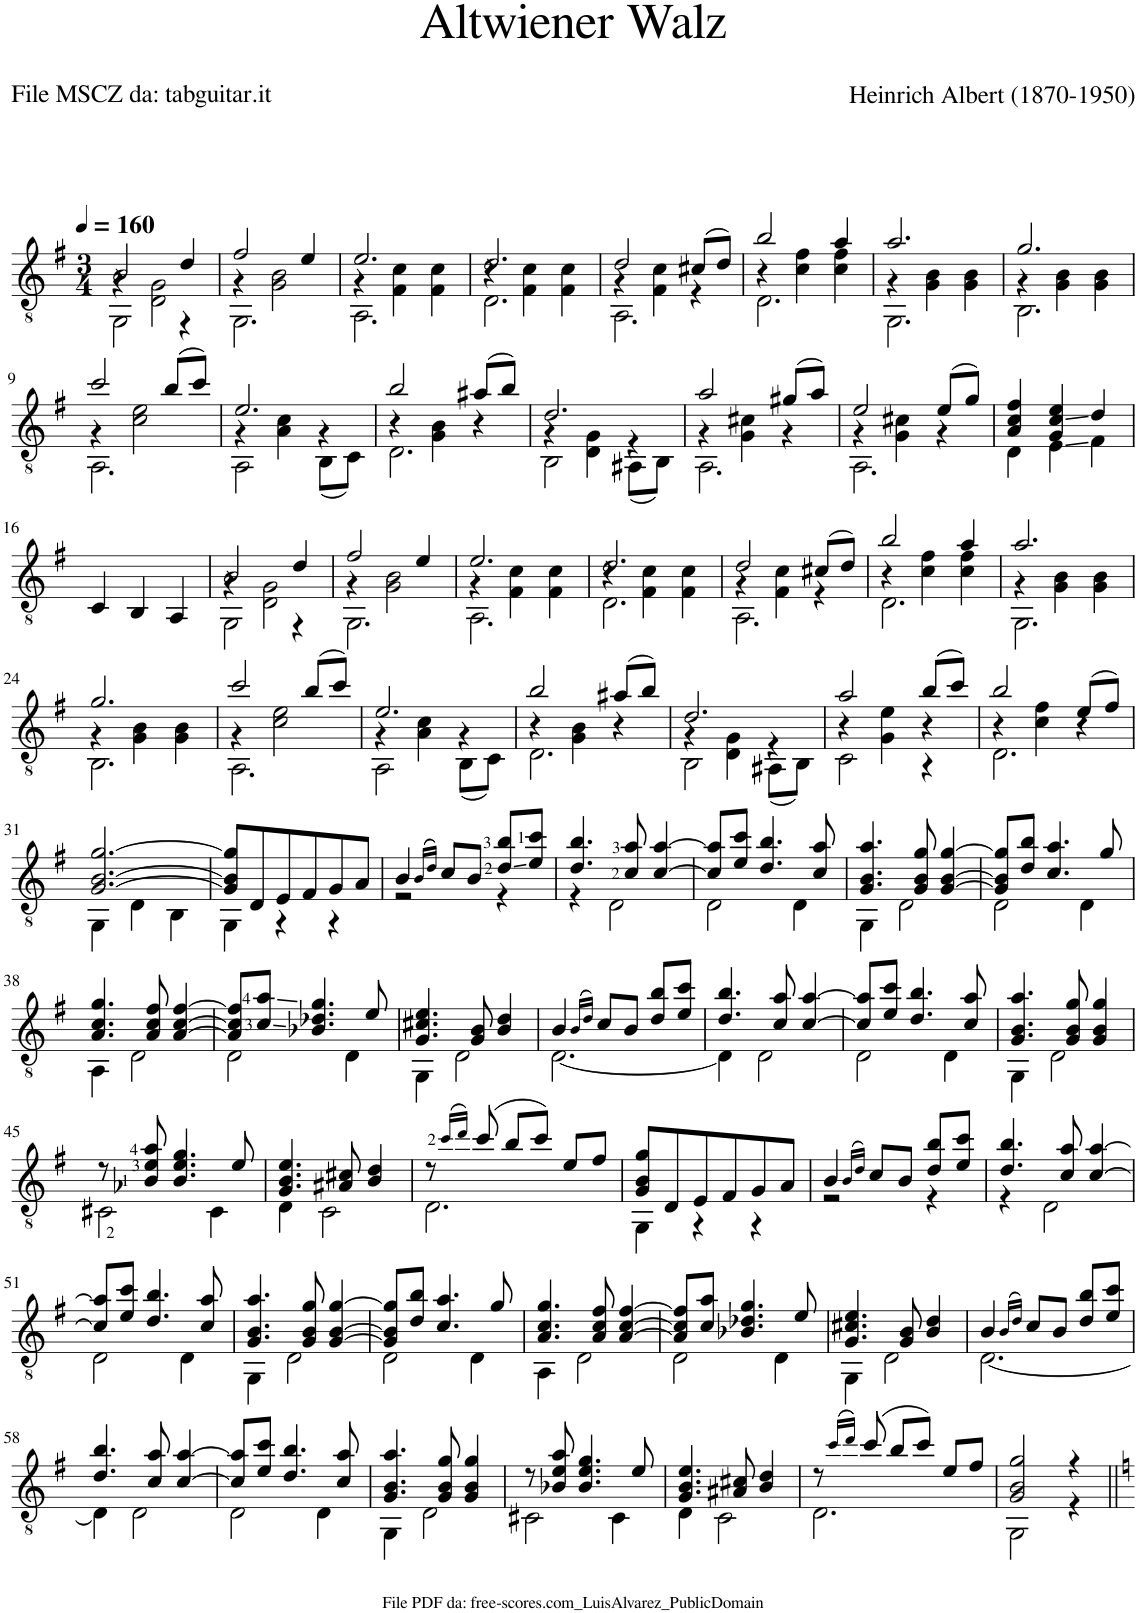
**kern
*part1
*staff1
*I"Guitar
*I'Guit.
*clefGv2
*k[f#]
*M3/4
*MM160
=1
*^
*	*^
2B/	4r	2GG\
.	2D\ 2G\	.
4d/	.	4r
=2	=2	=2
2f#/	4r	2.GG\
.	2G\ 2B\	.
4e/	.	.
=3	=3	=3
2.e/	4r	2.AA\
.	4F#\ 4c\	.
.	4F#\ 4c\	.
=4	=4	=4
2.d/	4r	2.D\
.	4F#\ 4c\	.
.	4F#\ 4c\	.
=5	=5	=5
2d/	4r	2.AA\
.	4F#\ 4c\	.
(8c#X/L	4r	.
8d/J)	.	.
=6	=6	=6
2b/	4r	2.D\
.	4c\ 4f#\	.
4a/	4c\ 4f#\	.
=7	=7	=7
2.a/	4r	2.GG\
.	4G\ 4B\	.
.	4G\ 4B\	.
=8	=8	=8
2.g/	4r	2.BB\
.	4G\ 4B\	.
.	4G\ 4B\	.
!!LO:LB:g=z	!!	!!
=9	=9	=9
2cc/	4r	2.AA\
.	2c\ 2e\	.
(8b/L	.	.
8cc/J)	.	.
=10	=10	=10
2.e/	4r	2AA\
.	4A\ 4c\	.
.	4r	(8BB\L
.	.	8C\J)
=11	=11	=11
2b/	4r	2.D\
.	4G\ 4B\	.
(8a#X/L	4r	.
8b/J)	.	.
=12	=12	=12
2.d/	4r	2BB\
.	4D\ 4G\	.
.	4r	(8AA#X\L
.	.	8BB\J)
=13	=13	=13
2a/	4r	2.AA\
.	4G\ 4c#X\	.
(8g#X/L	4r	.
8a/J)	.	.
=14	=14	=14
2e/	4r	2.AA\
.	4G\ 4c#X\	.
(8e/L	4r	.
8g/J)	.	.
*	*v	*v
=15	=15
4A/ 4c/ 4f#/	4D\
4G/ 4c/ 4e/	4E\
4d/	4F#\
*v	*v
!!LO:LB:g=z
=16
4C/
4BB/
4AA/
=17
*^
*	*^
2B/	4r	2GG\
.	2D\ 2G\	.
4d/	.	4r
=18	=18	=18
2f#/	4r	2.GG\
.	2G\ 2B\	.
4e/	.	.
=19	=19	=19
2.e/	4r	2.AA\
.	4F#\ 4c\	.
.	4F#\ 4c\	.
=20	=20	=20
2.d/	4r	2.D\
.	4F#\ 4c\	.
.	4F#\ 4c\	.
=21	=21	=21
2d/	4r	2.AA\
.	4F#\ 4c\	.
(8c#X/L	4r	.
8d/J)	.	.
=22	=22	=22
2b/	4r	2.D\
.	4c\ 4f#\	.
4a/	4c\ 4f#\	.
=23	=23	=23
2.a/	4r	2.GG\
.	4G\ 4B\	.
.	4G\ 4B\	.
!!LO:LB:g=z	!!	!!
=24	=24	=24
2.g/	4r	2.BB\
.	4G\ 4B\	.
.	4G\ 4B\	.
=25	=25	=25
2cc/	4r	2.AA\
.	2c\ 2e\	.
(8b/L	.	.
8cc/J)	.	.
=26	=26	=26
2.e/	4r	2AA\
.	4A\ 4c\	.
.	4r	(8BB\L
.	.	8C\J)
=27	=27	=27
2b/	4r	2.D\
.	4G\ 4B\	.
(8a#X/L	4r	.
8b/J)	.	.
=28	=28	=28
2.d/	4r	2BB\
.	4D\ 4G\	.
.	4r	(8AA#X\L
.	.	8BB\J)
=29	=29	=29
2a/	4r	2C\
.	4G\ 4e\	.
(8b/L	4r	4r
8cc/J)	.	.
=30	=30	=30
2b/	4r	2.D\
.	4c\ 4f#\	.
(8e/L	4r	.
8f#/J)	.	.
*	*v	*v
!!LO:LB:g=z
=31	=31
[2.G/ [2.B/ [2.g/	4GG\
.	4D\
.	4BB\
=32	=32
8G/] 8B/] 8g/]L	4GG\
8D/	.
8E/	4r
8F#/	.
8G/	4r
8A/J	.
=33	=33
4B/	2r
(16qB/LL	.
16qd/JJ)	.
8c/L	.
8B/J	.
8d/ 8b/L	4r
8e/ 8cc/J	.
=34	=34
4.d/ 4.b/	4r
.	2D\
8c/ 8a/	.
[4c/ [4a/	.
=35	=35
8c/] 8a/]L	2D\
8e/ 8cc/J	.
4.d/ 4.b/	.
.	4D\
8c/ 8a/	.
=36	=36
4.G/ 4.B/ 4.a/	4GG\
.	2D\
8G/ 8B/ 8g/	.
[4G/ [4B/ [4g/	.
=37	=37
8G/] 8B/] 8g/]L	2D\
8d/ 8b/J	.
4.c/ 4.a/	.
.	4D\
8g/	.
!!LO:LB:g=z	!!
=38	=38
4.A/ 4.c/ 4.g/	4AA\
.	2D\
8A/ 8c/ 8f#/	.
[4A/ [4c/ [4f#/	.
=39	=39
8A/] 8c/] 8f#/]L	2D\
8c/ 8a/J	.
4.B-X/ 4.d-X/ 4.g/	.
.	4D\
8e/	.
=40	=40
4.G/ 4.c#X/ 4.e/	4GG\
.	2D\
8G/ 8B/	.
4B/ 4d/	.
=41	=41
4B/	[2.D\
(16qB/LL	.
16qd/JJ)	.
8c/L	.
8B/J	.
8d/ 8b/L	.
8e/ 8cc/J	.
=42	=42
4.d/ 4.b/	4D\]
.	2D\
8c/ 8a/	.
[4c/ [4a/	.
=43	=43
8c/] 8a/]L	2D\
8e/ 8cc/J	.
4.d/ 4.b/	.
.	4D\
8c/ 8a/	.
=44	=44
4.G/ 4.B/ 4.a/	4GG\
.	2D\
8G/ 8B/ 8g/	.
4G/ 4B/ 4g/	.
!!LO:LB:g=z	!!
=45	=45
8r	2C#X\
8B-X/ 8e/ 8a/	.
4.B-/ 4.e/ 4.g/	.
.	4C#\
8e/	.
=46	=46
4.G/ 4.B/ 4.e/	4D\
.	2C\
8A#X/ 8c#X/	.
4B/ 4d/	.
=47	=47
8r	2.D\
(16qcc/LL	.
16qdd/JJ)	.
(8cc/	.
8b/L	.
8cc/J)	.
8e/L	.
8f#/J	.
=48	=48
8G/ 8B/ 8g/L	4GG\
8D/	.
8E/	4r
8F#/	.
8G/	4r
8A/J	.
=49	=49
4B/	2r
(16qB/LL	.
16qd/JJ)	.
8c/L	.
8B/J	.
8d/ 8b/L	4r
8e/ 8cc/J	.
=50	=50
4.d/ 4.b/	4r
.	2D\
8c/ 8a/	.
[4c/ [4a/	.
!!LO:LB:g=z	!!
=51	=51
8c/] 8a/]L	2D\
8e/ 8cc/J	.
4.d/ 4.b/	.
.	4D\
8c/ 8a/	.
=52	=52
4.G/ 4.B/ 4.a/	4GG\
.	2D\
8G/ 8B/ 8g/	.
[4G/ [4B/ [4g/	.
=53	=53
8G/] 8B/] 8g/]L	2D\
8d/ 8b/J	.
4.c/ 4.a/	.
.	4D\
8g/	.
=54	=54
4.A/ 4.c/ 4.g/	4AA\
.	2D\
8A/ 8c/ 8f#/	.
[4A/ [4c/ [4f#/	.
=55	=55
8A/] 8c/] 8f#/]L	2D\
8c/ 8a/J	.
4.B-X/ 4.d-X/ 4.g/	.
.	4D\
8e/	.
=56	=56
4.G/ 4.c#X/ 4.e/	4GG\
.	2D\
8G/ 8B/	.
4B/ 4d/	.
=57	=57
4B/	[2.D\
(16qB/LL	.
16qd/JJ)	.
8c/L	.
8B/J	.
8d/ 8b/L	.
8e/ 8cc/J	.
!!LO:LB:g=z	!!
=58	=58
4.d/ 4.b/	4D\]
.	2D\
8c/ 8a/	.
[4c/ [4a/	.
=59	=59
8c/] 8a/]L	2D\
8e/ 8cc/J	.
4.d/ 4.b/	.
.	4D\
8c/ 8a/	.
=60	=60
4.G/ 4.B/ 4.a/	4GG\
.	2D\
8G/ 8B/ 8g/	.
4G/ 4B/ 4g/	.
=61	=61
8r	2C#X\
8B-X/ 8e/ 8a/	.
4.B-/ 4.e/ 4.g/	.
.	4C#\
8e/	.
=62	=62
4.G/ 4.B/ 4.e/	4D\
.	2C\
8A#X/ 8c#X/	.
4B/ 4d/	.
=63	=63
8r	2.D\
(16qcc/LL	.
16qdd/JJ)	.
(8cc/	.
8b/L	.
8cc/J)	.
8e/L	.
8f#/J	.
=64	=64
2G/ 2B/ 2g/	2GG\
4r	4r
*v	*v
=||
*-
